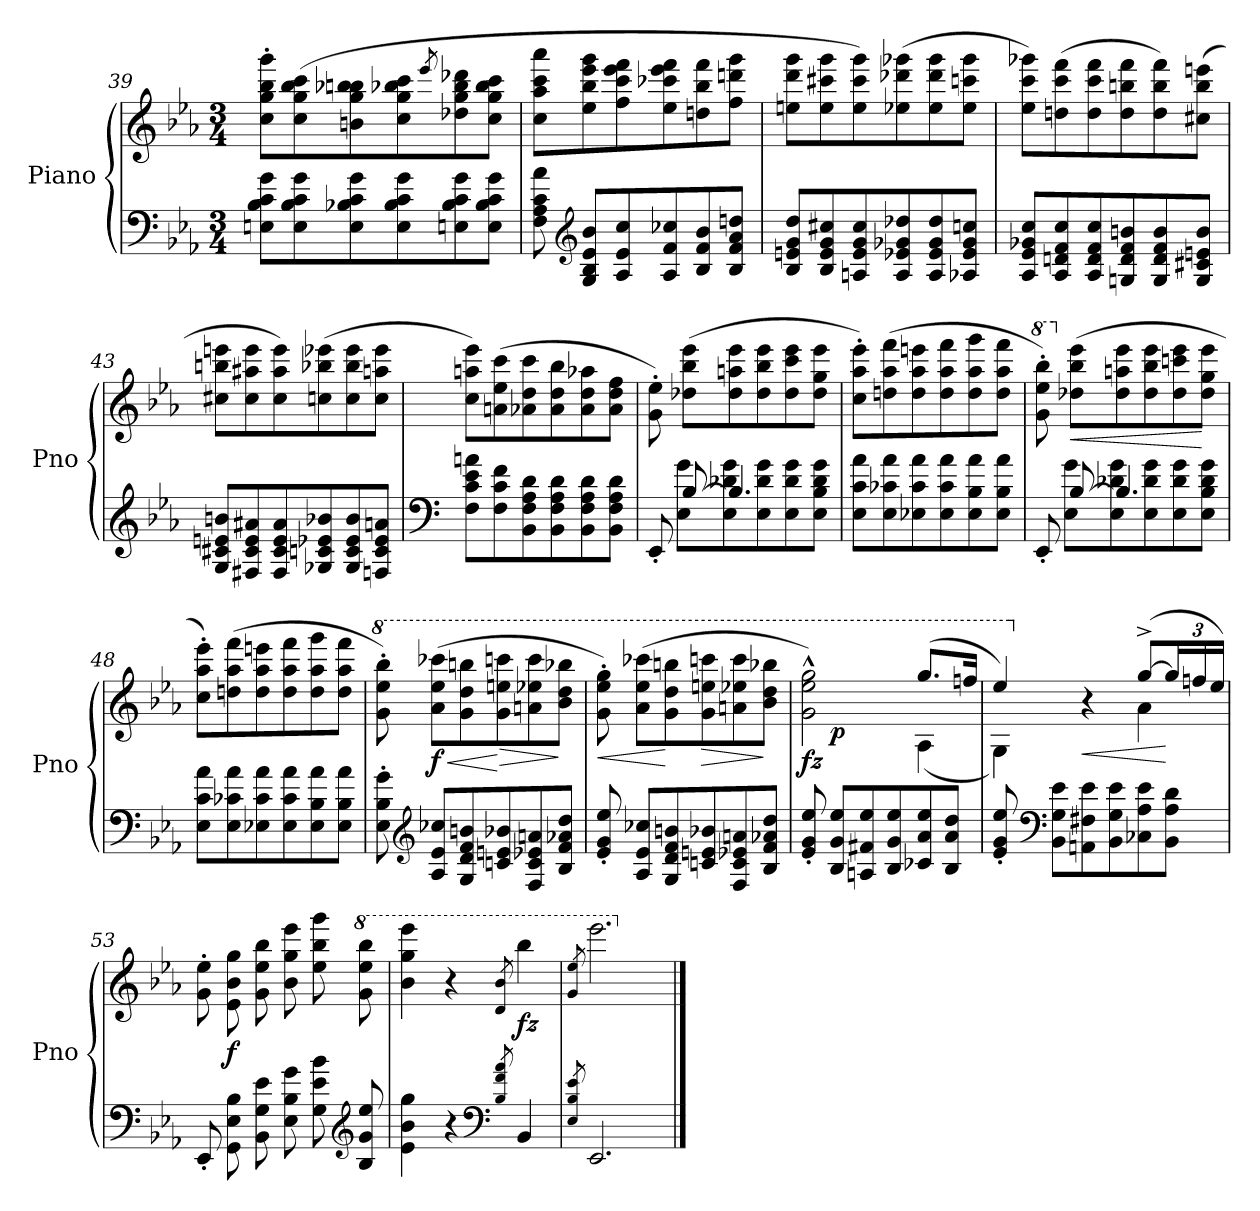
**kern	**kern	**dynam
*part1	*part1	*part1
*staff2	*staff1	*staff1/2
*I"Piano	*	*
*I'Pno	*	*
*clefF4	*clefG2	*
*k[b-e-a-]	*k[b-e-a-]	*
*E-:	*E-:	*
*M3/4	*M3/4	*
=39	=39	=39
8En\ 8B-i\ 8c\ 8g\L	8cc\' 8gg\' 8bb-i\' 8ggg\'L	.
8E\ 8B-\ 8c\ 8g\	(>8cc\ 8gg\ 8bb-\ 8ccc\	.
8E\ 8B-X\ 8c\ 8g\	8bn\ 8gg\ 8bb-X\ 8bbn\	.
8E\ 8B-\ 8c\ 8g\	8cc\ 8gg\ 8bb-X\ 8ccc\	.
.	8qeee-i/	.
8Eni\ 8B-\ 8c\ 8g\	8dd-X\ 8gg\ 8bb-\ 8ddd-X\	.
8E\ 8B-\ 8c\ 8g\J	8cc\ 8gg\ 8bb-\ 8ccc\J	.
!!LO:LB:g=z
=40	=40	=40
8F\ 8A-\ 8c\ 8a-\	8cc\ 8aa-\ 8ccc\ 8aaa-\L	.
*clefG2	*	*
8G/ 8B-i/ 8e-i/ 8b-i/L	8ee-i\ 8bb-\ 8eee-i\ 8ggg\	.
8A-/ 8e-/ 8cc/	8ff\ 8ccc\ 8eee-\ 8fff\	.
8A-/ 8f/ 8cc-X/	8ee-\ 8ccc-X\ 8eee-\ 8fff\	.
8B-/ 8f/ 8b-/	8ddni\ 8bb-\ 8fff\	.
8B-/ 8f/ 8a-/ 8ddni/J	8ff\ 8dddni\ 8ggg\J	.
=41	=41	=41
8B-/ 8en/ 8g/ 8dd/L	8een\ 8ddd\ 8ggg\L	.
8B-/ 8e/ 8g/ 8cc#X/	8ee\ 8ccc#X\ 8ggg\	.
8An/ 8e/ 8g/ 8cc#/	8ee\ 8ccc#\ 8ggg\)	.
8A/ 8e-X/ 8g-X/ 8dd-X/	(>8ee-X\ 8ddd-X\ 8ggg-X\	.
8A/ 8e-/ 8g-/ 8dd-/	8ee-\ 8ddd-\ 8ggg-\	.
8A-X/ 8e-/ 8g-/ 8ccn/J	8ee-\ 8cccn\ 8ggg-\J	.
=42	=42	=42
8A-/ 8e-/ 8g-X/ 8cc/L	8ee-\ 8ccc\ 8ggg-X\L)	.
8A-/ 8dni/ 8f/ 8cc/	(>8ddni\ 8ccc\ 8fff\	.
8A-/ 8d/ 8f/ 8cc/	8dd\ 8ccc\ 8fff\	.
8Gni/ 8d/ 8f/ 8bn/	8dd\ 8bbn\ 8fff\	.
8G/ 8d/ 8f/ 8b/	8dd\ 8bb\ 8fff\)	.
8G/ 8c#X/ 8en/ 8b/J	(>8cc#X\ 8bb\ 8eeen\J	.
!!LO:LB:g=z
=43	=43	=43
8G/ 8c#X/ 8en/ 8bn/L	8cc#X\ 8bbn\ 8eeen\L	.
8F#X/ 8c#/ 8e/ 8a#X/	8cc#\ 8aa#X\ 8eee\	.
8F#/ 8c#/ 8e/ 8a#/	8cc#\ 8aa#\ 8eee\)	.
8G-X/ 8cn/ 8e-X/ 8b-X/	(>8ccn\ 8bb-X\ 8eee-X\	.
8G-/ 8c/ 8e-/ 8b-/	8cc\ 8bb-\ 8eee-\	.
8Fn/ 8c/ 8e-/ 8an/J	8cc\ 8aan\ 8eee-\J	.
=44	=44	=44
*clefF4	*	*
8F\ 8c\ 8e-\ 8an\L	8cc\ 8aan\ 8eee-\L)	.
8F\ 8c\ 8f\	(>8an\ 8ee-\ 8ccc\	.
8BB-\ 8F\ 8A-i\ 8d\	8a-X\ 8dd\ 8ccc\	.
8BB-\ 8F\ 8A-\ 8d\	8a-\ 8dd\ 8bb-\	.
8BB-\ 8F\ 8A-\ 8d\	8a-\ 8dd\ 8aa-X\	.
8BB-\ 8F\ 8A-\ 8d\J	8a-\ 8dd\ 8ff\J	.
=45	=45	=45
*^	*	*
8ryy	8EE-'/	8g\' 8ee-\')	.
[8B-/	8E-\ 8g\L	(>8dd-X\ 8bb-\ 8eee-\L	.
4.B-/]	8E-\ 8d-X\ 8g\	8dd-\ 8aan\ 8eee-\	.
.	8E-\ 8d-\ 8g\	8dd-\ 8bb-\ 8eee-\	.
.	8E-\ 8d-\ 8g\	8dd-\ 8ccc\ 8eee-\	.
8ryy	8E-\ 8B-\ 8d-\ 8g\J	8dd-\ 8gg\ 8eee-\J	.
*v	*v	*	*
!!LO:LB:g=z
=46	=46	=46
8E-\ 8c\ 8a-i\L	8cc\' 8aa-i\' 8eee-\'L)	.
8E-\ 8c-X\ 8a-\	(>8ddni\ 8aa-\ 8fff\	.
8E-X\ 8c-\ 8a-\	8dd\ 8aa-\ 8eeen\	.
8E-\ 8c-\ 8a-\	8dd\ 8aa-\ 8fff\	.
8E-\ 8B-\ 8a-\	8dd\ 8aa-\ 8ggg\	.
8E-\ 8B-\ 8a-\J	8dd\ 8aa-\ 8fff\J	.
=47	=47	=47
*^	*	*
*	*	*8va	*
8ryy	8EE-i'/	8gg\' 8eee-i\' 8bbb-\')	.
*	*	*X8va	*
!	!	!	!LO:HP:b
[8B-/	8E-\ 8g\L	(>8dd-X\ 8bb-\ 8eee-i\L	<
4.B-/]	8E-\ 8d-X\ 8g\	8dd-\ 8aan\ 8eee-\	.
.	8E-\ 8d-\ 8g\	8dd-\ 8bb-\ 8eee-\	.
.	8E-\ 8d-\ 8g\	8dd-\ 8cccni\ 8eee-\	.
8ryy	8E-\ 8B-\ 8d-\ 8g\J	8dd-\ 8gg\ 8eee-\J	[
*v	*v	*	*
=48	=48	=48
8E-\ 8c\ 8a-i\L	8cc\' 8aa-i\' 8eee-\'L)	.
8E-\ 8c-X\ 8a-\	(>8ddni\ 8aa-\ 8fff\	.
8E-X\ 8c-\ 8a-\	8dd\ 8aa-\ 8eeen\	.
8E-\ 8c-\ 8a-\	8dd\ 8aa-\ 8fff\	.
8E-\ 8B-\ 8a-\	8dd\ 8aa-\ 8ggg\	.
8E-\ 8B-\ 8a-\J	8dd\ 8aa-\ 8fff\J	.
!!LO:PB:g=z
=49	=49	=49
*	*8va	*
8E-\' 8B-\' 8g\'	8gg\' 8eee-i\' 8bbb-\')	.
*clefG2	*	*
!	!	!LO:HP:b
!	!	!LO:DY:n=1:b
8A-/ 8e-i/ 8cc-X/L	(>8aa-\ 8eee-\ 8cccc-X\L	< f
8G/ 8d/ 8f/ 8bn/	8gg\ 8ddd\ 8bbbn\	.
!	!	!LO:HP:n=1:b
8cni/ 8en/ 8b-X/	8gg\ 8eeen\ 8ccccn\	[ >
8F/ 8c/ 8e-X/ 8an/	8aan\ 8eee-X\ 8cccc\	.
8B-i/ 8f/ 8a-X/ 8dd/J	8bb-i\ 8ddd\ 8bbb-X\J	]
=50	=50	=50
!	!	!LO:HP:b
8e-/' 8g/' 8ee-/'	8gg\' 8eee-\' 8ggg\')	<
8A-i/ 8e-/ 8cc-X/L	(>8aa-i\ 8eee-\ 8cccc-X\L	.
8G/ 8d/ 8f/ 8bn/	8gg\ 8ddd\ 8bbbn\	[
!	!	!LO:HP:b
8cni/ 8en/ 8b-X/	8gg\ 8eeen\ 8ccccn\	>
8F/ 8c/ 8e-X/ 8an/	8aan\ 8eee-X\ 8cccc\	.
8B-i/ 8f/ 8a-X/ 8dd/J	8bb-i\ 8ddd\ 8bbb-X\J	]
=51	=51	=51
*	*^	*
!	!	!	!LO:DY:b
*	*	*^	*
8e-/' 8g/' 8ee-/'	2gg\^^ 2eee-\^^ 2ggg\^^)	2ryy	8ryy	fz
!	!	!	!	!LO:DY:b
8B-/ 8g/ 8ee-/L	.	.	2ryy	p
8An/ 8f#X/ 8ee-/	.	.	.	.
8B-/ 8g/ 8ee-/	.	.	.	.
8c-X/ 8a-i/ 8ee-/	(>8.ggg/L	(<4a-i\	.	.
8B-/ 8a-/ 8dd/J	.	.	8ryy	.
.	16fffni/Jk	.	.	.
*	*	*v	*v	*
!!LO:LB:g=z
=52	=52	=52	=52
8e-/' 8g/' 8ee-/'	4eee-/)	4g\)	.
*clefF4	*	*	*
8BB-\ 8G\ 8e-\L	.	.	.
*	*X8va	*	*
!	!	!	!LO:HP:b
8AAn\ 8F#X\ 8e-\	4r	4ryy	<
8BB-\ 8G\ 8e-\	.	.	.
8C-X\ 8A-i\ 8e-\	(>[8gg^/L	4a-i\	.
*	*Xbrackettup	*	*
8BB-\ 8A-\ 8d\J	24gg/L]	.	[
.	24ffni/	.	.
.	24ee-/JJ)	.	.
*	*v	*v	*
=53	=53	=53
8EE-'/	8g\' 8ee-\'	.
!	!	!LO:DY:b
8GG\ 8E-\ 8B-\	8e-\ 8b-\ 8gg\	f
8BB-\ 8G\ 8e-\	8g\ 8ee-\ 8bb-\	.
8E-\ 8B-\ 8g\	8b-\ 8gg\ 8eee-\	.
8G\ 8e-\ 8b-\	8ee-\ 8bb-\ 8ggg\	.
*clefG2	*	*
*	*8va	*
8B-/ 8g/ 8ee-/	8gg\ 8eee-\ 8bbb-\	.
=54	=54	=54
4e-\ 4b-\ 4gg\	4bb-\ 4ggg\ 4eeee-\	.
4r	4r	.
*clefF4	*	*
8qB-/ 8qf/ 8qa-/	8qdd/ 8qbb-/	.
!	!	!LO:DY:b
4BB-/	4bbb-\	fz
=55	=55	=55
8qE-/ 8qB-/ 8qe-/	8qgg/ 8qeee-/	.
2.EE-/	2.eeee-\	.
*	*X8va	*
==	==	==
*-	*-	*-
